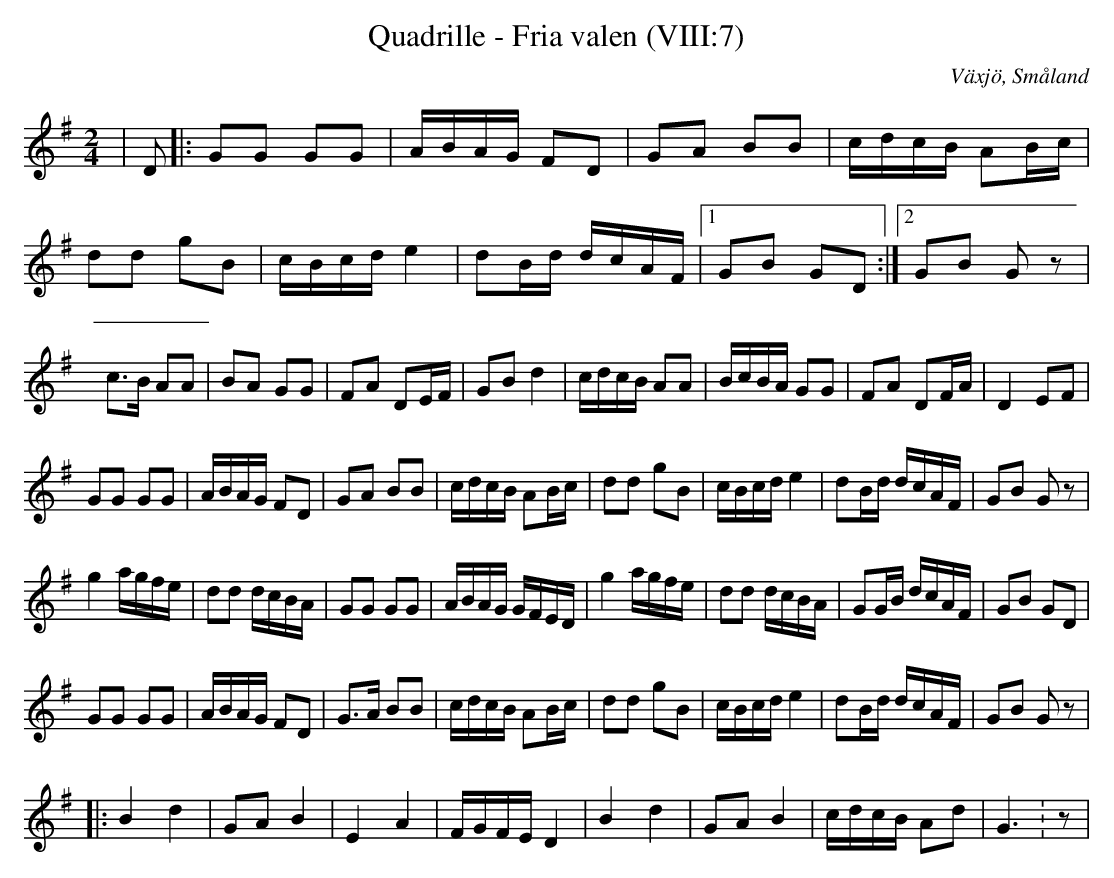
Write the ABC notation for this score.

X:1
T:Quadrille - Fria valen (VIII:7)
O:Växjö, Småland
M:2/4
L:1/8
K:G
|D|:GG GG|A/2B/2A/2G/2 FD|GA BB|c/2d/2c/2B/2 AB/2c/2|
dd gB|c/2B/2c/2d/2 e2|dB/2d/2 d/2c/2A/2F/2|1GB GD:|2GB G z|
c>B AA|BA GG|FA DE/2F/2|GB d2|c/2d/2c/2B/2 AA|B/2c/2B/2A/2 GG|FA DF/2A/2|D2 EF|
GG GG|A/2B/2A/2G/2 FD|GA BB|c/2d/2c/2B/2 AB/2c/2|dd gB|c/2B/2c/2d/2 e2|dB/2d/2 d/2c/2A/2F/2|GB G z|
g2 a/2g/2f/2e/2|dd d/2c/2B/2A/2|GG GG|A/2B/2A/2G/2 G/2F/2E/2D/2|g2 a/2g/2f/2e/2|dd d/2c/2B/2A/2|GG/2B/2 d/2c/2A/2F/2|GB GD|
GG GG|A/2B/2A/2G/2 FD|G>A BB|c/2d/2c/2B/2 AB/2c/2|dd gB|c/2B/2c/2d/2 e2|dB/2d/2 d/2c/2A/2F/2|GB G z|
|:B2 d2|GA B2|E2 A2|F/2G/2F/2E/2 D2|B2 d2|GA B2|c/2d/2c/2B/2 Ad|G3: z|
